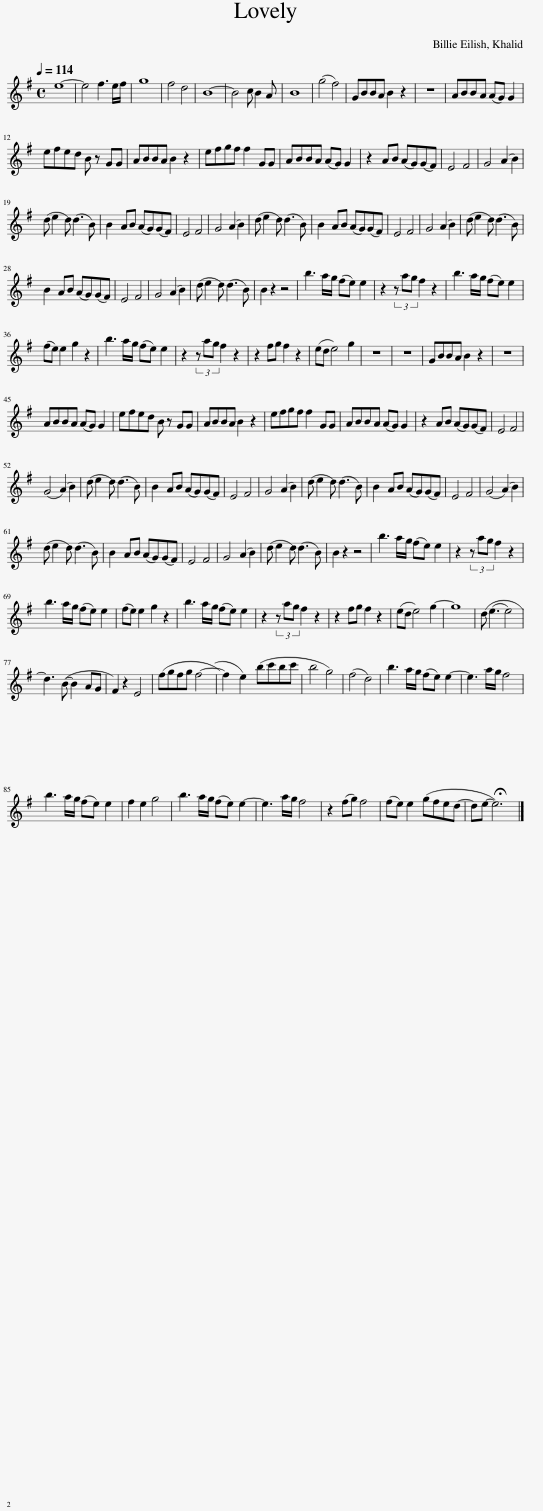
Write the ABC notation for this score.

X:1
L:1/8
Q:1/4=114
M:4/4
I:linebreak $
K:G
V:1 treble
V:1
 e8- | e4 f3 e/f/ | g8 | f4 d4 | B8- | %5
 B4 c B2 A | B8 | (g4 f4) | GBBA B2 z2 | z8 | %10
 ABBA (AG) G2 |$ efed B z GG | ABBA B2 z2 | efgf f2 GG | ABBA (AG) G2 | %15
 z2 AB (AG)(GF) | E4 F4 | G4 (A2 B2) |$ (d e2 d) (d3 B) | B2 AB (AG)(GF) | %20
 E4 F4 | G4 (A2 B2) | (d e2 d) (d3 B) | B2 AB (AG)(GF) | E4 F4 | %25
 G4 (A2 B2) | (d e2 d) (d3 B) |$ B2 AB (AG)(GF) | E4 F4 | G4 (A2 B2) | %30
 (d e2 d) (d3 B) | B2 z2 z4 | b3 a/g/ (fe) e2 | z2 (3z ag f2 z2 | b3 a/g/ (fe) e2 |$ %35
 (fe) e2 g2 z2 | b3 a/g/ (fe) e2 | z2 (3z ag f2 z2 | z2 fg f2 z2 | (ed e4) g2 | %40
 z8 | z8 | GBBA B2 z2 | z8 |$ ABBA (AG) G2 | %45
 efed B z GG | ABBA B2 z2 | efgf f2 GG | ABBA (AG) G2 | z2 AB (AG)(GF) | %50
 E4 F4 |$ (G4 (A2) B2) | (d e2 d) (d3 B) | B2 AB (AG)(GF) | E4 F4 | %55
 G4 (A2 B2) | (d e2 d) (d3 B) | B2 AB (AG)(GF) | E4 F4 | (G4 (A2) B2) |$ %60
 (d e2 d) (d3 B) | B2 AB (AG)(GF) | E4 F4 | G4 (A2 B2) | (d e2 d) (d3 B) | %65
 B2 z2 z4 | b3 a/g/ (fe) e2 | z2 (3z ag f2 z2 |$ b3 a/g/ (fe) e2 | (fe) e2 g2 z2 | %70
 b3 a/g/ (fe) e2 | z2 (3z ag f2 z2 | z2 fg f2 z2 | (ed e4) g2- | g8 | %75
 d- (e3 e4) |$ d3 (B- B2 AG | F2) z2 E4 | f-gfg f4- | (f2 e2) (bc'bc' | %80
 b4 g4) | (f4 d4) | b3 a/g/ (fe) e2- | e3 a/g/ f4 |$ b3 a/g/ (fe) e2 | %85
 f2 e2 g4 | b3 a/g/ (fe) e2- | e3 a/g/ f4 | z2 (fg) f4 | (fe) e2 (gfed- | %90
 de- !fermata!e6) |] %91
